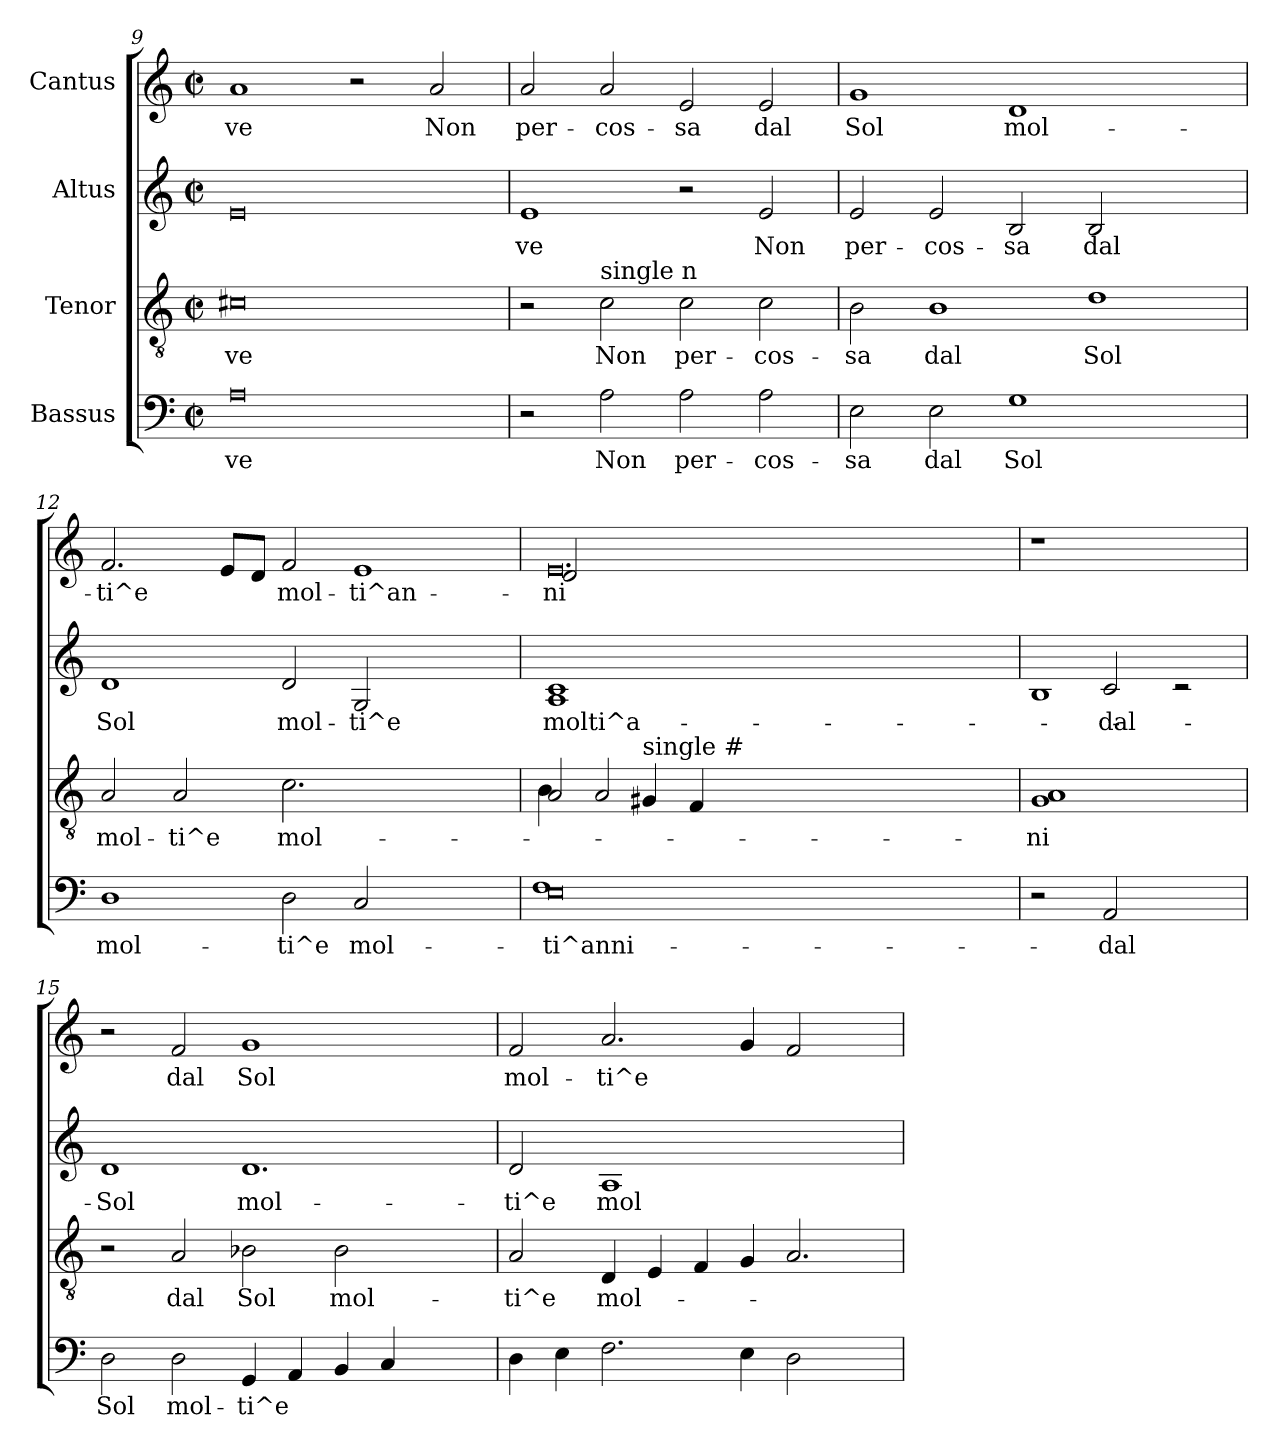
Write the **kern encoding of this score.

**kern	**text	**kern	**text	**kern	**text	**kern	**text
*part4	*part4	*part3	*part3	*part2	*part2	*part1	*part1
*staff4	*staff4	*staff3	*staff3	*staff2	*staff2	*staff1	*staff1
*I"Bassus	*	*I"Tenor	*	*I"Altus	*	*I"Cantus	*
*clefF4	*	*clefGv2	*	*clefG2	*	*clefG2	*
*k[]	*	*k[]	*	*k[]	*	*k[]	*
*C:	*	*C:	*	*C:	*	*C:	*
*M2/2	*	*M2/2	*	*M2/2	*	*M2/2	*
*met(c|)	*	*met(c|)	*	*met(c|)	*	*met(c|)	*
=9	=9	=9	=9	=9	=9	=9	=9
!	!LO:LY:b	!	!LO:LY:b	!	!	!	!LO:LY:b
0A	-ve	0c#X	-ve	0e	.	1a	-ve
.	.	.	.	.	.	2r	.
!	!	!	!	!	!	!	!LO:LY:b
.	.	.	.	.	.	2a/	Non
=10	=10	=10	=10	=10	=10	=10	=10
!	!	!	!	!	!LO:LY:b	!	!LO:LY:b
2r	.	2r	.	1e	-ve	2a/	per-
!	!	!LO:TX:a:t=single n	!	!	!	!	!
!	!LO:LY:b	!	!LO:LY:b	!	!	!	!LO:LY:b
2A\	Non	2c\	Non	.	.	2a/	-cos-
!	!LO:LY:b	!	!LO:LY:b	!	!	!	!LO:LY:b
2A\	per-	2c\	per-	2r	.	2e/	-sa
!	!LO:LY:b	!	!LO:LY:b	!	!LO:LY:b	!	!LO:LY:b
2A\	-cos-	2c\	-cos-	2e/	Non	2e/	dal
!!LO:PB:g=z
=11	=11	=11	=11	=11	=11	=11	=11
!	!LO:LY:b	!	!LO:LY:b	!	!LO:LY:b	!	!LO:LY:b
2E\	-sa	2B\	-sa	2e/	per-	1g	Sol
!	!LO:LY:b	!	!LO:LY:b	!	!LO:LY:b	!	!
2E\	dal	1B	dal	2e/	-cos-	.	.
!	!LO:LY:b	!	!	!	!LO:LY:b	!	!LO:LY:b
1G	Sol	.	.	2B/	-sa	1d	mol-
!	!	!	!LO:LY:b	!	!LO:LY:b	!	!
.	.	1d	Sol	2B/	dal	.	.
2ryy	.	.	.	2ryy	.	2ryy	.
=12	=12	=12	=12	=12	=12	=12	=12
!	!LO:LY:b	!	!LO:LY:b	!	!LO:LY:b	!	!LO:LY:b
1D	mol-	2A/	mol-	1d	Sol	2.f/	-ti^e
!	!	!	!LO:LY:b	!	!	!	!
.	.	2A/	-ti^e	.	.	.	.
.	.	.	.	.	.	8e/L	.
.	.	.	.	.	.	8d/J	.
!	!LO:LY:b	!	!LO:LY:b	!	!LO:LY:b	!	!LO:LY:b
2D\	-ti^e	2.c\	mol-	2d/	mol-	2f/	mol-
!	!LO:LY:b	!	!	!	!LO:LY:b	!	!LO:LY:b
2C/	mol-	.	.	2G/	-ti^e	1e	-ti^an-
.	.	2.ryy	.	.	.	.	.
2ryy	.	.	.	2ryy	.	.	.
=13	=13	=13	=13	=13	=13	=13	=13
*^	*	*	*	*	*	*	*
!	!	!LO:LY:b	!	!	!	!LO:LY:b	!	!LO:LY:b
*	*	*	*^	*	*	*	*^	*
0E	1F	-ti^anni-	2A/	4B\	.	1A 1c	molti^a-	0.e	2d/	-ni
.	.	.	.	2A/	.	.	.	.	.	.
!	!	!	!LO:TX:a:t=single #	!	!	!	!	!	!	!
.	.	.	4G#/	.	.	.	.	.	1ryy	.
.	.	.	4F/	0ryy	.	.	.	.	.	.
.	1ryy	.	0ryy	.	.	0ryy	.	.	.	.
.	.	.	.	.	.	.	.	.	1.ryy	.
1ryy	1ryy	.	.	.	.	.	.	.	.	.
.	.	.	.	4ryy	.	.	.	.	.	.
*v	*v	*	*	*	*	*	*	*v	*v	*
=14	=14	=14	=14	=14	=14	=14	=14	=14
!	!	!	!	!LO:LY:b	!	!	!	!
*	*	*v	*v	*	*^	*	*	*
2r	.	1G 1A	-ni	1B	2ryy	.	1r	.
!	!LO:LY:b	!	!	!	!	!LO:LY:b	!	!
2AA/	-dal	.	.	.	2c/	-dal	.	.
2ryy	.	2ryy	.	2ryy	2rc	.	2ryy	.
=15	=15	=15	=15	=15	=15	=15	=15	=15
!	!LO:LY:b	!	!	!	!	!LO:LY:b	!	!
*	*	*	*	*v	*v	*	*	*
2D\	Sol	2r	.	1d	Sol	2r	.
!	!LO:LY:b	!	!LO:LY:b	!	!	!	!LO:LY:b
2D\	mol-	2A/	dal	.	.	2f/	dal
!	!LO:LY:b	!	!LO:LY:b	!	!LO:LY:b	!	!LO:LY:b
4GG/	-ti^e	2B-X\	Sol	1.d	mol-	1g	Sol
4AA/	.	.	.	.	.	.	.
!	!	!	!LO:LY:b	!	!	!	!
4BB/	.	2B-\	mol-	.	.	.	.
4C/	.	.	.	.	.	.	.
2ryy	.	2ryy	.	.	.	2ryy	.
!!LO:PB:g=z
=16	=16	=16	=16	=16	=16	=16	=16
!	!	!	!LO:LY:b	!	!LO:LY:b	!	!LO:LY:b
4D\	.	2A/	-ti^e	2d/	-ti^e	2f/	mol-
4E\	.	.	.	.	.	.	.
!	!	!	!LO:LY:b	!	!LO:LY:b	!	!LO:LY:b
2.F\	.	4D/	mol-	1A	mol-	2.a/	-ti^e
.	.	4E/	.	.	.	.	.
.	.	4F/	.	.	.	.	.
4E\	.	4G/	.	.	.	4g/	.
2D\	.	2.A/	.	2.ryy	.	2f/	.
4ryy	.	.	.	.	.	4ryy	.
=	=	=	=	=	=	=	=
*-	*-	*-	*-	*-	*-	*-	*-
